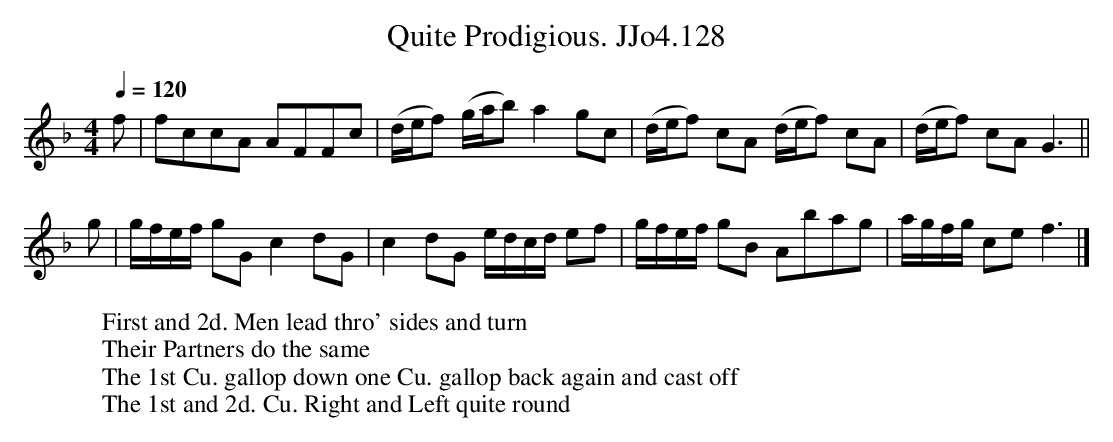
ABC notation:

X:1
T:Quite Prodigious. JJo4.128
M:4/4
Q:1/4=120
L:1/8
K:F
f | fccA AFFc | (d/e/f) (g/a/b)a2gc | (d/e/f) cA (d/e/f) cA | (d/e/f) cA G3 ||
g |g/f/e/f/ gG c2 dG | c2 dG e/d/c/d/ ef | g/f/e/f/ gB Abag | a/g/f/g/ ce f3 |]
W:First and 2d. Men lead thro' sides and turn
W:Their Partners do the same
W:The 1st Cu. gallop down one Cu. gallop back again and cast off
W:The 1st and 2d. Cu. Right and Left quite round
